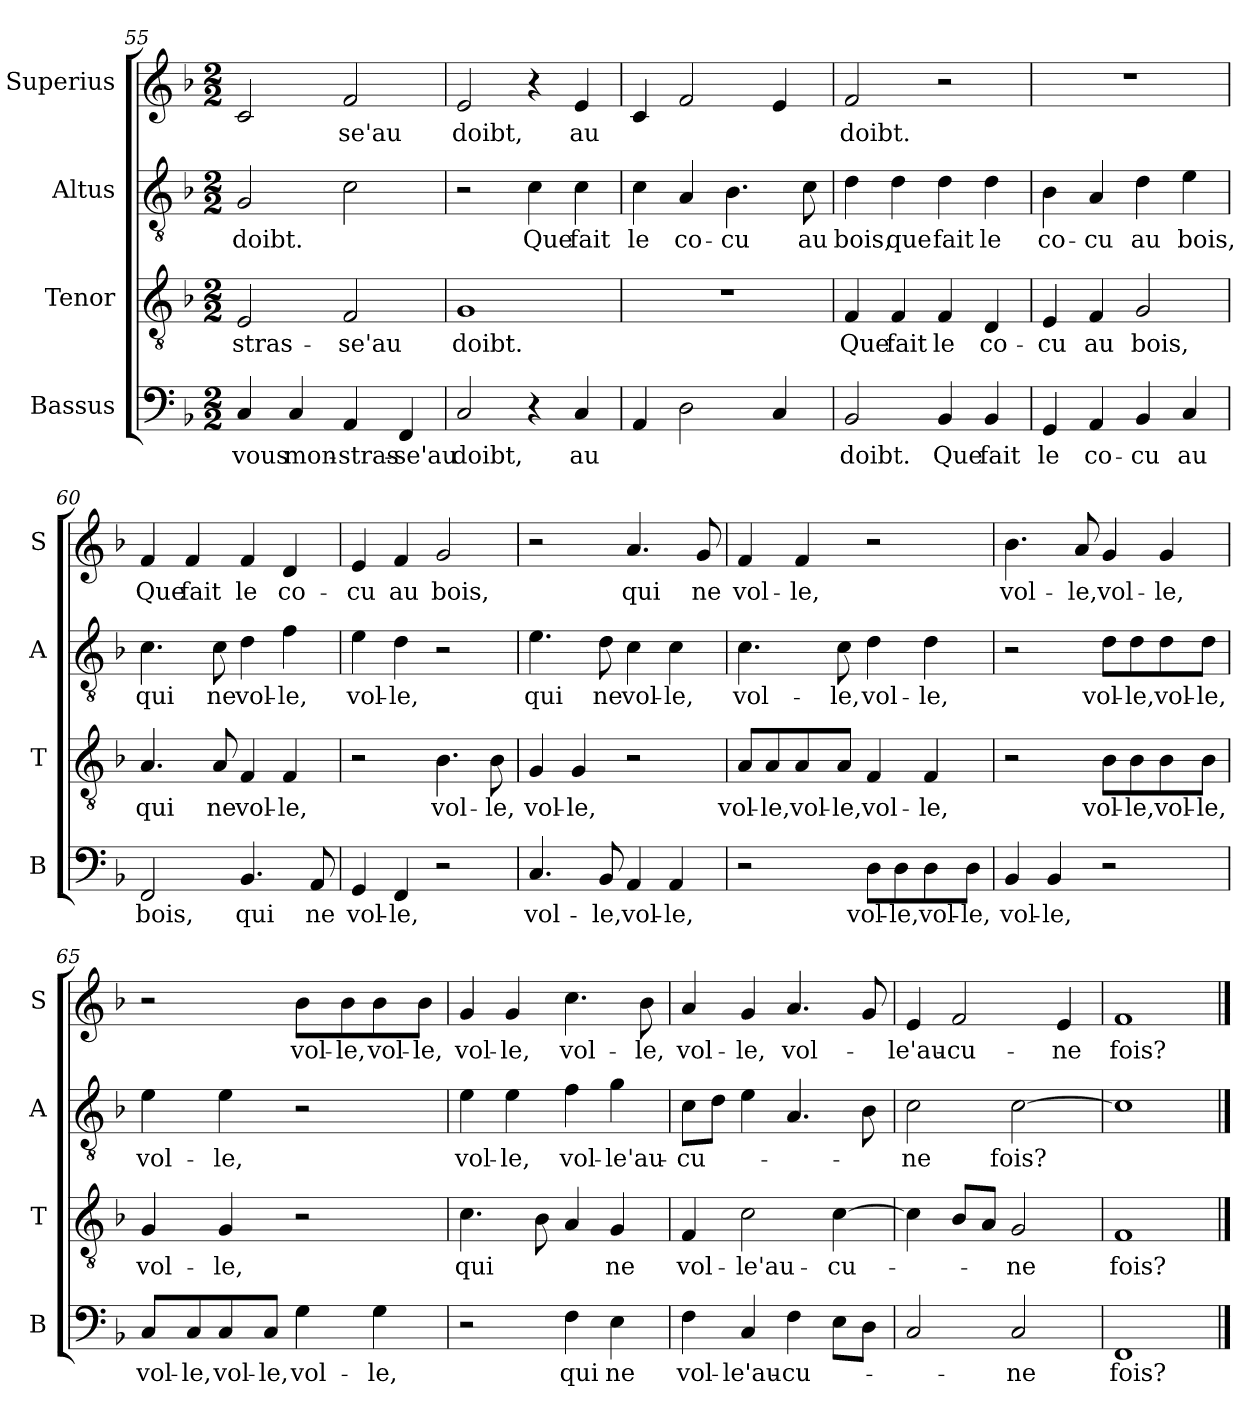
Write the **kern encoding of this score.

**kern	**text	**kern	**text	**kern	**text	**kern	**text
*part4	*part4	*part3	*part3	*part2	*part2	*part1	*part1
*staff4	*staff4	*staff3	*staff3	*staff2	*staff2	*staff1	*staff1
*I"Bassus	*	*I"Tenor	*	*I"Altus	*	*I"Superius	*
*I'B	*	*I'T	*	*I'A	*	*I'S	*
*clefF4	*	*clefGv2	*	*clefGv2	*	*clefG2	*
*k[b-]	*	*k[b-]	*	*k[b-]	*	*k[b-]	*
*F:	*	*F:	*	*F:	*	*F:	*
*M2/2	*	*M2/2	*	*M2/2	*	*M2/2	*
=55	=55	=55	=55	=55	=55	=55	=55
!	!LO:LY:i	!	!	!	!	!	!
4C	vous	2E	-stras-	2G	doibt.	2c	.
!	!LO:LY:i	!	!	!	!	!	!
4C	mon-	.	.	.	.	.	.
!	!LO:LY:i	!	!	!	!	!	!
4AA	-stras-	2F	-se'au	2c	.	2f	-se'au
!	!LO:LY:i	!	!	!	!	!	!
4FF	-se'au	.	.	.	.	.	.
=56	=56	=56	=56	=56	=56	=56	=56
!	!LO:LY:i	!	!	!	!	!	!
2C	doibt,	1G	doibt.	2r	.	2e	doibt,
4r	.	.	.	4c	Que	4r	.
!	!LO:LY:i	!	!	!	!	!	!
4C	au	.	.	4c	fait	4e	au
=57	=57	=57	=57	=57	=57	=57	=57
4AA	.	1r	.	4c	le	4c	.
2D	.	.	.	4A	co-	2f	.
.	.	.	.	4.B-	-cu	.	.
4C	.	.	.	.	.	4e	.
.	.	.	.	8c	au	.	.
=58	=58	=58	=58	=58	=58	=58	=58
!	!LO:LY:i	!	!	!	!	!	!
2BB-	doibt.	4F	Que	4d	bois,	2f	doibt.
.	.	4F	fait	4d	que	.	.
!	!LO:LY:i	!	!	!	!	!	!
4BB-	Que	4F	le	4d	fait	2r	.
!	!LO:LY:i	!	!	!	!	!	!
4BB-	fait	4D	co-	4d	le	.	.
=59	=59	=59	=59	=59	=59	=59	=59
!	!LO:LY:i	!	!	!	!	!	!
4GG	le	4E	-cu	4B-	co-	1r	.
!	!LO:LY:i	!	!	!	!	!	!
4AA	co-	4F	au	4A	-cu	.	.
!	!LO:LY:i	!	!	!	!	!	!
4BB-	-cu	2G	bois,	4d	au	.	.
!	!LO:LY:i	!	!	!	!	!	!
4C	au	.	.	4e	bois,	.	.
=60	=60	=60	=60	=60	=60	=60	=60
!	!LO:LY:i	!	!	!	!LO:LY:i	!	!
2FF	bois,	4.A	qui	4.c	qui	4f	Que
.	.	.	.	.	.	4f	fait
!	!	!	!	!	!LO:LY:i	!	!
.	.	8A	ne	8c	ne	.	.
!	!LO:LY:i	!	!	!	!LO:LY:i	!	!
4.BB-	qui	4F	vol-	4d	vol-	4f	le
!	!	!	!	!	!LO:LY:i	!	!
.	.	4F	-le,	4f	-le,	4d	co-
!	!LO:LY:i	!	!	!	!	!	!
8AA	ne	.	.	.	.	.	.
=61	=61	=61	=61	=61	=61	=61	=61
!	!LO:LY:i	!	!	!	!LO:LY:i	!	!
4GG	vol-	2r	.	4e	vol-	4e	-cu
!	!LO:LY:i	!	!	!	!LO:LY:i	!	!
4FF	-le,	.	.	4d	-le,	4f	au
2r	.	4.B-	vol-	2r	.	2g	bois,
.	.	8B-	-le,	.	.	.	.
=62	=62	=62	=62	=62	=62	=62	=62
!	!LO:LY:i	!	!	!	!	!	!
4.C	vol-	4G	vol-	4.e	qui	2r	.
.	.	4G	-le,	.	.	.	.
!	!LO:LY:i	!	!	!	!	!	!
8BB-	-le,	.	.	8d	ne	.	.
!	!LO:LY:i	!	!	!	!	!	!
4AA	vol-	2r	.	4c	vol-	4.a	qui
!	!LO:LY:i	!	!	!	!	!	!
4AA	-le,	.	.	4c	-le,	.	.
.	.	.	.	.	.	8g	ne
=63	=63	=63	=63	=63	=63	=63	=63
2r	.	8AL	vol-	4.c	vol-	4f	vol-
.	.	8A	-le,	.	.	.	.
.	.	8A	vol-	.	.	4f	-le,
.	.	8AJ	-le,	8c	-le,	.	.
!	!LO:LY:i	!	!	!	!	!	!
8DL	vol-	4F	vol-	4d	vol-	2r	.
!	!LO:LY:i	!	!	!	!	!	!
8D	-le,	.	.	.	.	.	.
!	!LO:LY:i	!	!	!	!	!	!
8D	vol-	4F	-le,	4d	-le,	.	.
!	!LO:LY:i	!	!	!	!	!	!
8DJ	-le,	.	.	.	.	.	.
=64	=64	=64	=64	=64	=64	=64	=64
!	!LO:LY:i	!	!	!	!	!	!
4BB-	vol-	2r	.	2r	.	4.b-	vol-
!	!LO:LY:i	!	!	!	!	!	!
4BB-	-le,	.	.	.	.	.	.
.	.	.	.	.	.	8a	-le,
2r	.	8B-L	vol-	8dL	vol-	4g	vol-
.	.	8B-	-le,	8d	-le,	.	.
.	.	8B-	vol-	8d	vol-	4g	-le,
.	.	8B-J	-le,	8dJ	-le,	.	.
=65	=65	=65	=65	=65	=65	=65	=65
!	!LO:LY:i	!	!	!	!	!	!
8CL	vol-	4G	vol-	4e	vol-	2r	.
!	!LO:LY:i	!	!	!	!	!	!
8C	-le,	.	.	.	.	.	.
!	!LO:LY:i	!	!	!	!	!	!
8C	vol-	4G	-le,	4e	-le,	.	.
!	!LO:LY:i	!	!	!	!	!	!
8CJ	-le,	.	.	.	.	.	.
!	!LO:LY:i	!	!	!	!	!	!
4G	vol-	2r	.	2r	.	8b-L	vol-
.	.	.	.	.	.	8b-	-le,
!	!LO:LY:i	!	!	!	!	!	!
4G	-le,	.	.	.	.	8b-	vol-
.	.	.	.	.	.	8b-J	-le,
=66	=66	=66	=66	=66	=66	=66	=66
2r	.	4.c	qui	4e	vol-	4g	vol-
.	.	.	.	4e	-le,	4g	-le,
.	.	8B-	.	.	.	.	.
!	!LO:LY:i	!	!	!	!	!	!
4F	qui	4A	.	4f	vol-	4.cc	vol-
!	!LO:LY:i	!	!	!	!	!	!
4E	ne	4G	ne	4g	-le'au-	.	.
.	.	.	.	.	.	8b-	-le,
=67	=67	=67	=67	=67	=67	=67	=67
!	!LO:LY:i	!	!	!	!	!	!
4F	vol-	4F	vol-	8cL	-cu-	4a	vol-
.	.	.	.	8dJ	.	.	.
!	!LO:LY:i	!	!	!	!	!	!
4C	-le'au-	2c	-le'au-	4e	.	4g	-le,
!	!LO:LY:i	!	!	!	!	!	!
4F	-cu-	.	.	4.A	.	4.a	vol-
8EL	.	[4c	-cu-	.	.	.	.
8DJ	.	.	.	8B-	.	8g	.
=68	=68	=68	=68	=68	=68	=68	=68
2C	.	4c]	.	2c	-ne	4e	-le'au-
.	.	8B-L	.	.	.	2f	-cu-
.	.	8AJ	.	.	.	.	.
!	!LO:LY:i	!	!	!	!	!	!
2C	-ne	2G	-ne	[2c	fois?	.	.
.	.	.	.	.	.	4e	-ne
=69	=69	=69	=69	=69	=69	=69	=69
!	!LO:LY:i	!	!	!	!	!	!
1FF	fois?	1F	fois?	1c]	.	1f	fois?
==	==	==	==	==	==	==	==
*-	*-	*-	*-	*-	*-	*-	*-
